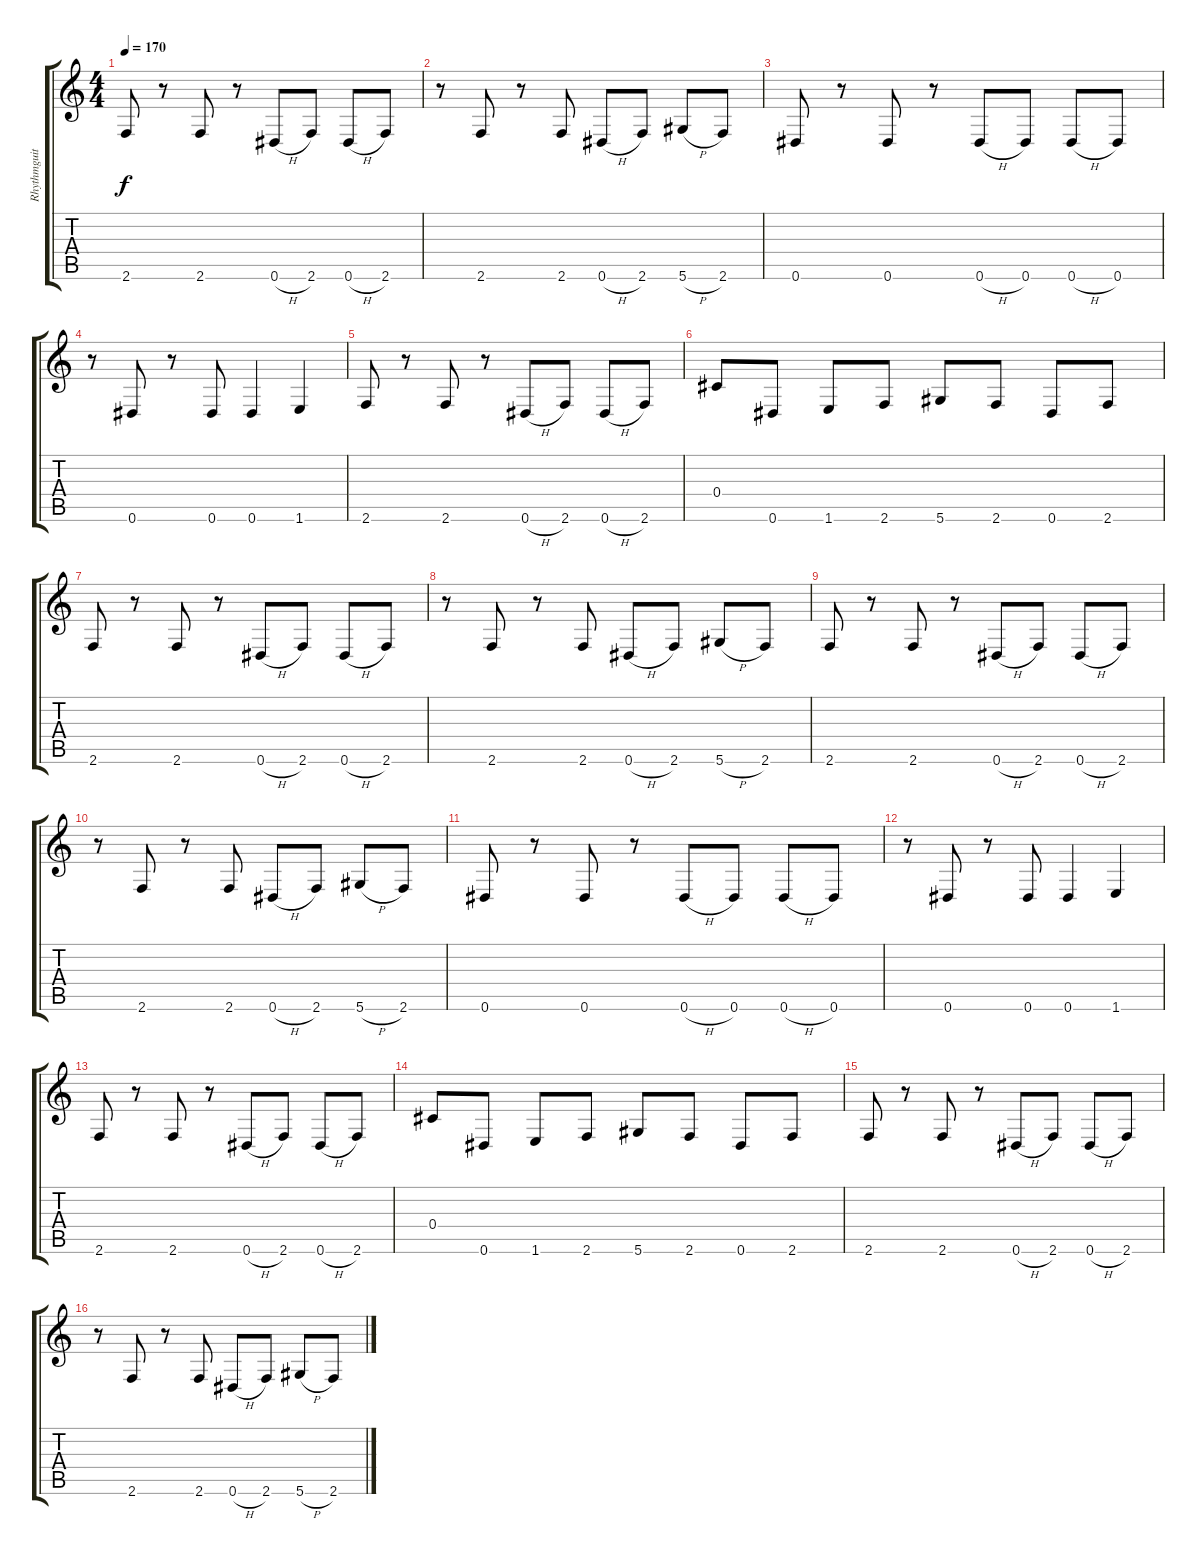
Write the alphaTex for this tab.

\track ("Rhythmguitar" "Rhythmguit") {instrument distortionguitar}
\staff {score tabs}
\tuning (Eb4 Bb3 Gb3 Db3 Ab2 Eb2) {hide}
\ts (4 4)
\tempo 170
\clef g2
\ks c
2.6.8{dy f volume 10} r.8 2.6.8 r.8 0.6{h}.8 2.6.8 0.6{h}.8 2.6.8 |
r.8 2.6.8 r.8 2.6.8 0.6{h}.8 2.6.8 5.6{h}.8 2.6.8 |
0.6.8{volume 10} r.8 0.6.8 r.8 0.6{h}.8 0.6.8 0.6{h}.8 0.6.8 |
r.8 0.6.8 r.8 0.6.8 0.6.4 1.6.4 |
2.6.8{volume 10} r.8 2.6.8 r.8 0.6{h}.8 2.6.8 0.6{h}.8 2.6.8 |
0.4.8 0.6.8 1.6.8 2.6.8 5.6.8 2.6.8 0.6.8 2.6.8 |
2.6.8{volume 10} r.8 2.6.8 r.8 0.6{h}.8 2.6.8 0.6{h}.8 2.6.8 |
r.8 2.6.8 r.8 2.6.8 0.6{h}.8 2.6.8 5.6{h}.8 2.6.8 |
2.6.8{volume 10} r.8 2.6.8 r.8 0.6{h}.8 2.6.8 0.6{h}.8 2.6.8 |
r.8 2.6.8 r.8 2.6.8 0.6{h}.8 2.6.8 5.6{h}.8 2.6.8 |
0.6.8{volume 10} r.8 0.6.8 r.8 0.6{h}.8 0.6.8 0.6{h}.8 0.6.8 |
r.8 0.6.8 r.8 0.6.8 0.6.4 1.6.4 |
2.6.8{volume 10} r.8 2.6.8 r.8 0.6{h}.8 2.6.8 0.6{h}.8 2.6.8 |
0.4.8 0.6.8 1.6.8 2.6.8 5.6.8 2.6.8 0.6.8 2.6.8 |
2.6.8{volume 10} r.8 2.6.8 r.8 0.6{h}.8 2.6.8 0.6{h}.8 2.6.8 |
r.8 2.6.8 r.8 2.6.8 0.6{h}.8 2.6.8 5.6{h}.8 2.6.8
